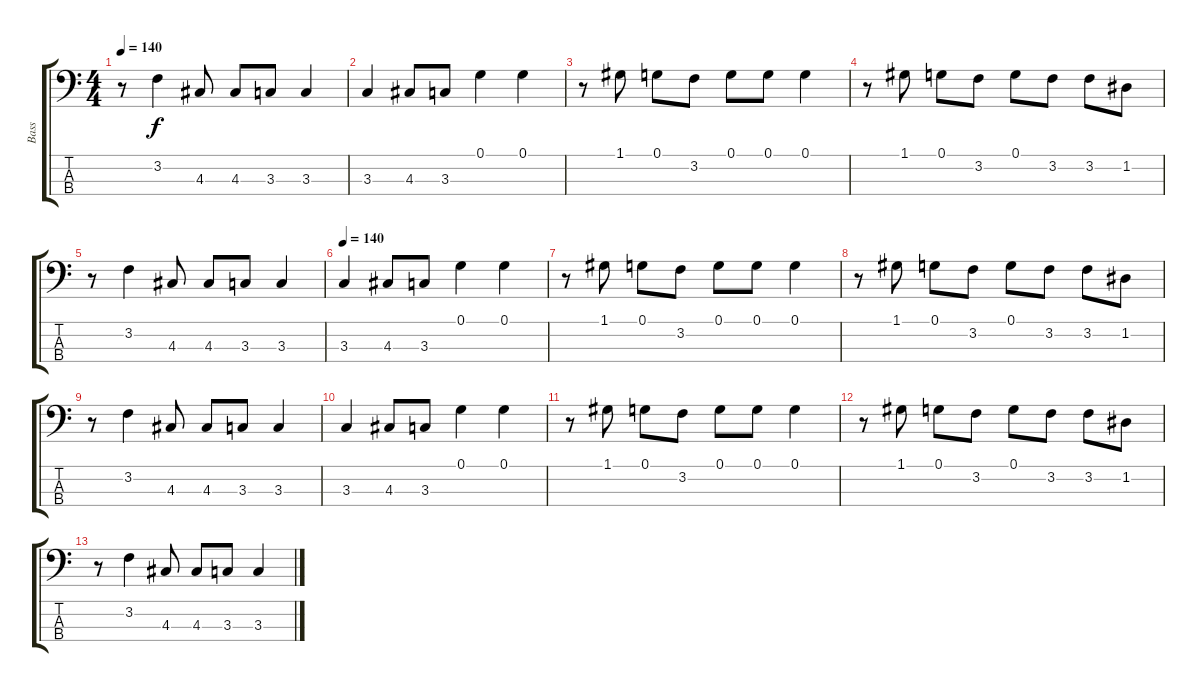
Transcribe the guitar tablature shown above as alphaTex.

\track ("Bass" "Bass") {instrument electricbassfinger}
\staff {score tabs}
\tuning (G2 D2 A1 E1) {hide}
\ts (4 4)
\tempo 140
\clef f4
\ks c
r.8{dy f} 3.2.4 4.3.8 4.3.8 3.3.8 3.3.4 |
3.3.4 4.3.8 3.3.8 0.1.4 0.1.4 |
r.8 1.1.8 0.1.8 3.2.8 0.1.8 0.1.8 0.1.4 |
r.8 1.1.8 0.1.8 3.2.8 0.1.8 3.2.8 3.2.8 1.2.8 |
r.8 3.2.4 4.3.8 4.3.8 3.3.8 3.3.4 |
\tempo 140
3.3.4 4.3.8 3.3.8 0.1.4 0.1.4 |
r.8 1.1.8 0.1.8 3.2.8 0.1.8 0.1.8 0.1.4 |
r.8 1.1.8 0.1.8 3.2.8 0.1.8 3.2.8 3.2.8 1.2.8 |
r.8 3.2.4 4.3.8 4.3.8 3.3.8 3.3.4 |
3.3.4 4.3.8 3.3.8 0.1.4 0.1.4 |
r.8 1.1.8 0.1.8 3.2.8 0.1.8 0.1.8 0.1.4 |
r.8 1.1.8 0.1.8 3.2.8 0.1.8 3.2.8 3.2.8 1.2.8 |
r.8 3.2.4 4.3.8 4.3.8 3.3.8 3.3.4
